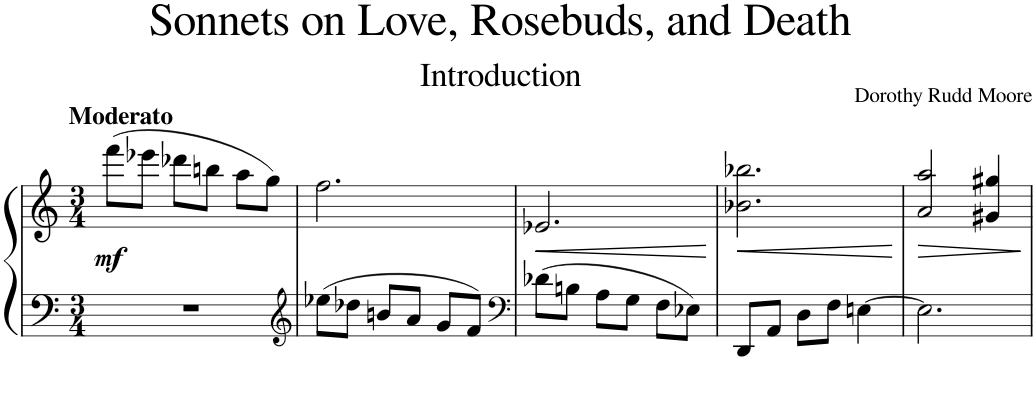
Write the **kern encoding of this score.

**kern	**kern	**dynam
*part1	*part1	*part1
*staff2	*staff1	*staff1/2
*I"Piano	*	*
*I'Pno.	*	*
*clefF4	*clefG2	*
*k[]	*k[]	*
*M3/4	*M3/4	*
=1	=1	=1
!	!LO:TX:a:B:t=Moderato	!
!	!	!LO:DY:b
2.r	(8fff\L	mf
.	8eee-X\J	.
.	8ddd-X\L	.
.	8bbn\J	.
.	8aa\L	.
.	8gg\J)	.
=2	=2	=2
*clefG2	*	*
8ee-X\L	2.ff\	.
8dd-X\J	.	.
8bn/L	.	.
8a/J	.	.
8g/L	.	.
8f/J	.	.
=3	=3	=3
*clefF4	*	*
!	!	!LO:HP:b
8d-X\L	2.e-X/	<
8Bn\J	.	.
8A\L	.	.
8G\J	.	.
8F\L	.	.
8E-X\J	.	.
.	.	[
=4	=4	=4
!	!	!LO:HP:b
8DD/L	2.b-X\ 2.bb-X\	<
8AA/J	.	.
8D\L	.	.
8F\J	.	.
[4En\	.	.
.	.	[
=5	=5	=5
!	!	!LO:HP:b
2.E\]	2a/ 2aa/	>
.	4g#X/ 4gg#X/	.
.	.	]
=	=	=
*-	*-	*-
